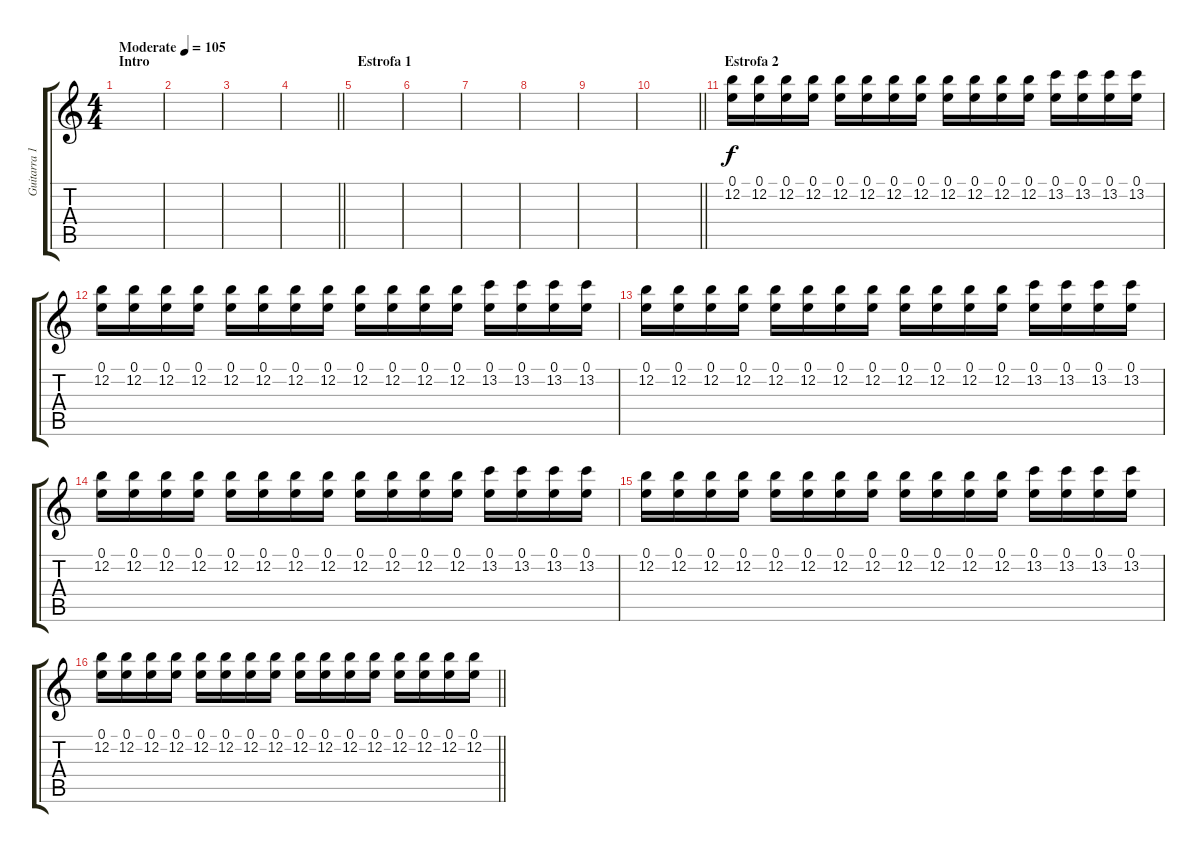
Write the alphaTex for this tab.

\track ("Guitarra 1" "Guitarra 1") {instrument distortionguitar}
\staff {score tabs}
\tuning (E4 B3 G3 D3 A2 E2) {hide}
\ts (4 4)
\section ("" "Intro")
\tempo (105 "Moderate")
\clef g2
\ks c
|
|
|
\barLineRight lightlight
|
\section ("" "Estrofa 1")
|
|
|
|
|
\barLineRight lightlight
|
\section ("" "Estrofa 2")
(0.1 12.2).16 (0.1 12.2).16 (0.1 12.2).16 (0.1 12.2).16 (0.1 12.2).16 (0.1 12.2).16 (0.1 12.2).16 (0.1 12.2).16 (0.1 12.2).16 (0.1 12.2).16 (0.1 12.2).16 (0.1 12.2).16 (0.1 13.2).16 (0.1 13.2).16 (0.1 13.2).16 (0.1 13.2).16 |
(0.1 12.2).16 (0.1 12.2).16 (0.1 12.2).16 (0.1 12.2).16 (0.1 12.2).16 (0.1 12.2).16 (0.1 12.2).16 (0.1 12.2).16 (0.1 12.2).16 (0.1 12.2).16 (0.1 12.2).16 (0.1 12.2).16 (0.1 13.2).16 (0.1 13.2).16 (0.1 13.2).16 (0.1 13.2).16 |
(0.1 12.2).16 (0.1 12.2).16 (0.1 12.2).16 (0.1 12.2).16 (0.1 12.2).16 (0.1 12.2).16 (0.1 12.2).16 (0.1 12.2).16 (0.1 12.2).16 (0.1 12.2).16 (0.1 12.2).16 (0.1 12.2).16 (0.1 13.2).16 (0.1 13.2).16 (0.1 13.2).16 (0.1 13.2).16 |
(0.1 12.2).16 (0.1 12.2).16 (0.1 12.2).16 (0.1 12.2).16 (0.1 12.2).16 (0.1 12.2).16 (0.1 12.2).16 (0.1 12.2).16 (0.1 12.2).16 (0.1 12.2).16 (0.1 12.2).16 (0.1 12.2).16 (0.1 13.2).16 (0.1 13.2).16 (0.1 13.2).16 (0.1 13.2).16 |
(0.1 12.2).16 (0.1 12.2).16 (0.1 12.2).16 (0.1 12.2).16 (0.1 12.2).16 (0.1 12.2).16 (0.1 12.2).16 (0.1 12.2).16 (0.1 12.2).16 (0.1 12.2).16 (0.1 12.2).16 (0.1 12.2).16 (0.1 13.2).16 (0.1 13.2).16 (0.1 13.2).16 (0.1 13.2).16 |
\barLineRight lightlight
(0.1 12.2).16 (0.1 12.2).16 (0.1 12.2).16 (0.1 12.2).16 (0.1 12.2).16 (0.1 12.2).16 (0.1 12.2).16 (0.1 12.2).16 (0.1 12.2).16 (0.1 12.2).16 (0.1 12.2).16 (0.1 12.2).16 (0.1 12.2).16 (0.1 12.2).16 (0.1 12.2).16 (0.1 12.2).16
